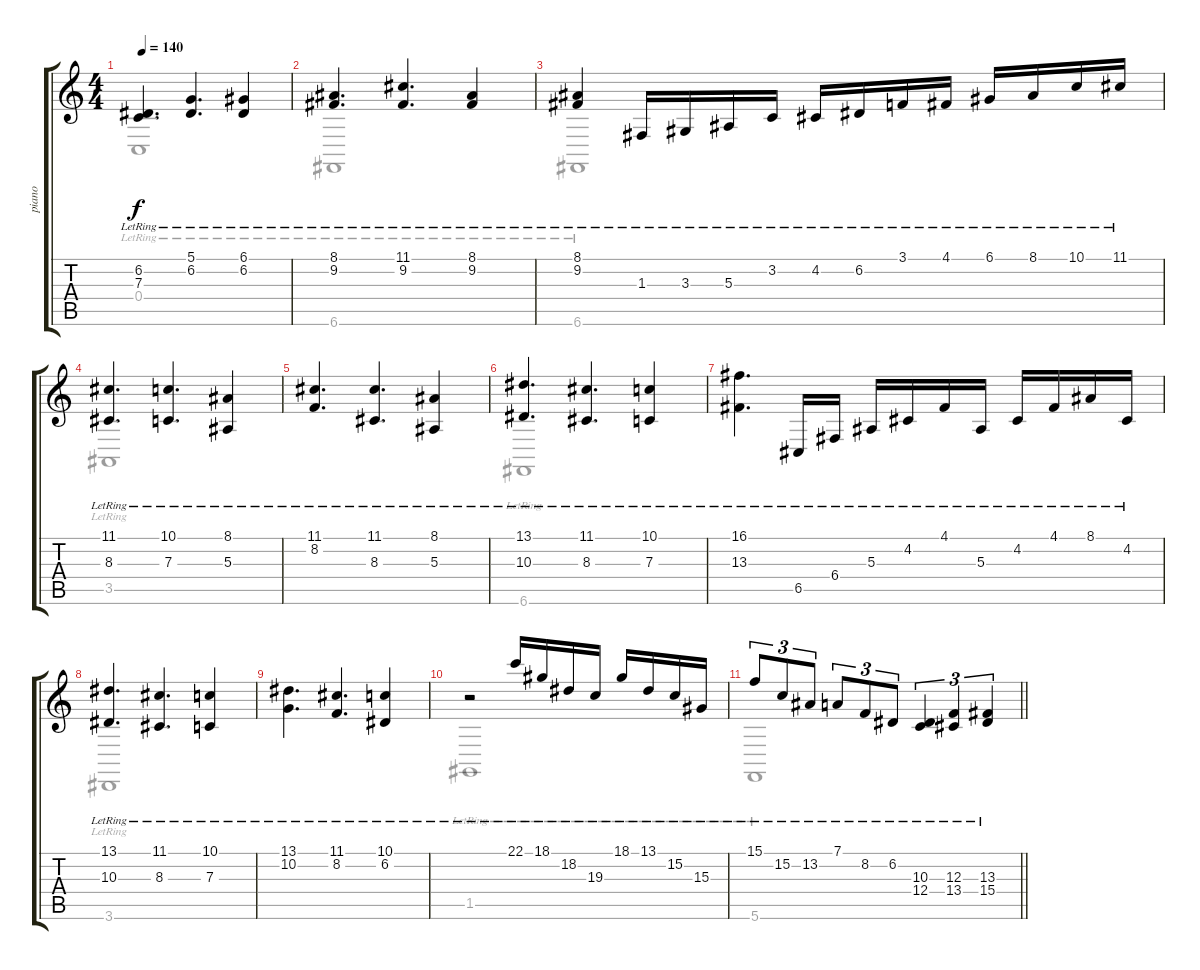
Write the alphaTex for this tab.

\track ("piano" "piano") {instrument electricgrandpiano}
\staff {score tabs}
\tuning (D4 A3 F3 C3 G2 C2) {hide}
\voice
\ts (4 4)
\tempo 140
\clef g2
\ks c
(6.2{lr} 7.3{lr}).4{d dy f} (5.1{lr} 6.2{lr}).4{d} (6.1{lr} 6.2{lr}).4 |
(8.1{lr} 9.2{lr}).4{d} (11.1{lr} 9.2{lr}).4{d} (8.1{lr} 9.2{lr}).4 |
(8.1{lr} 9.2{lr}).4 1.3{lr}.16 3.3{lr}.16 5.3{lr}.16 3.2{lr}.16 4.2{lr}.16 6.2{lr}.16 3.1{lr}.16 4.1{lr}.16 6.1{lr}.16 8.1{lr}.16 10.1{lr}.16 11.1{lr}.16 |
(11.1{lr} 8.3{lr}).4{d} (10.1{lr} 7.3{lr}).4{d} (8.1{lr} 5.3{lr}).4 |
(11.1{lr} 8.2{lr}).4{d} (11.1{lr} 8.3{lr}).4{d} (8.1{lr} 5.3{lr}).4 |
(13.1{lr} 10.3{lr}).4{d} (11.1{lr} 8.3{lr}).4{d} (10.1{lr} 7.3{lr}).4 |
(16.1{lr} 13.3{lr}).4{d} 6.5{lr}.16 6.4{lr}.16 5.3{lr}.16 4.2{lr}.16 4.1{lr}.16 5.3{lr}.16 4.2{lr}.16 4.1{lr}.16 8.1{lr}.16 4.2{lr}.16 |
(13.1{lr} 10.3{lr}).4{d} (11.1{lr} 8.3{lr}).4{d} (10.1{lr} 7.3{lr}).4 |
(13.1{lr} 10.2{lr}).4{d} (11.1{lr} 8.2{lr}).4{d} (10.1{lr} 6.2{lr}).4 |
r.2 22.1{lr}.16 18.1{lr}.16 18.2{lr}.16 19.3{lr}.16 18.1{lr}.16 13.1{lr}.16 15.2{lr}.16 15.3{lr}.16 |
\barLineRight lightlight
15.1{lr}.8{tu (3 2)} 15.2{lr}.8{tu (3 2)} 13.2{lr}.8{tu (3 2)} 7.1{lr}.8{tu (3 2)} 8.2{lr}.8{tu (3 2)} 6.2{lr}.8{tu (3 2)} (10.3{lr} 12.4{lr}).4{tu (3 2)} (12.3{lr} 13.4{lr}).4{tu (3 2)} (13.3{lr} 15.4{lr}).4{tu (3 2)} |
|
|
|
|
\voice
\clef g2
\ottava regular
\simile none
\ks c
0.4{lr}.1{dy f} |
6.6{lr}.1 |
6.6{lr}.1 |
3.5{lr}.1 |
|
6.6{lr}.1 |
|
3.6{lr}.1 |
|
1.5{lr}.1 |
\barLineRight lightlight
5.6{lr}.1 |
|
|
|
|
